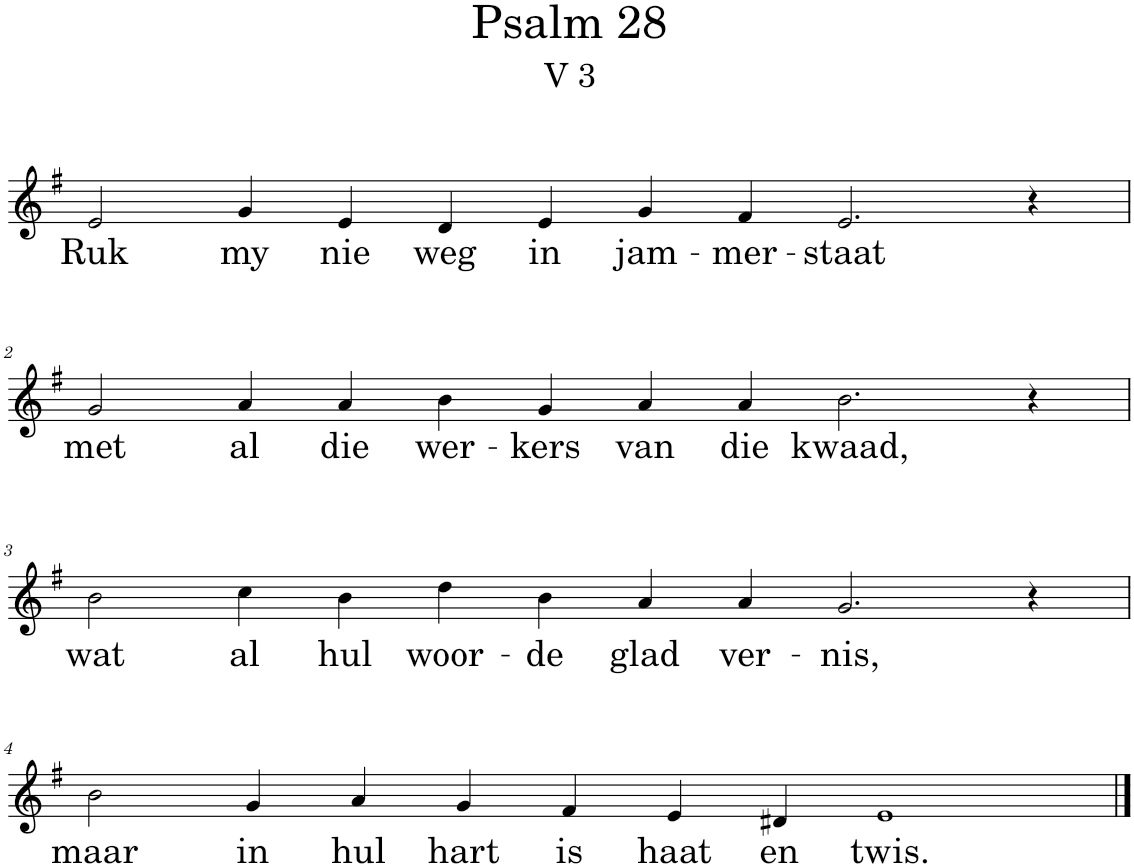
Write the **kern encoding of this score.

**kern	**text
*part1	*part1
*staff1	*staff1
*I"Pipe Organ	*
*I'Org.	*
*clefG2	*
*k[f#]	*
*M12/4	*
=1	=1
!	!LO:LY:b
2e/	Ruk
!	!LO:LY:b
4g/	my
!	!LO:LY:b
4e/	nie
!	!LO:LY:b
4d/	weg
!	!LO:LY:b
4e/	in
!	!LO:LY:b
4g/	jam-
!	!LO:LY:b
4f#/	-mer-
!	!LO:LY:b
2.e/	-staat
4r	.
!!LO:LB:g=z
=2	=2
!	!LO:LY:b
2g/	met
!	!LO:LY:b
4a/	al
!	!LO:LY:b
4a/	die
!	!LO:LY:b
4b\	wer-
!	!LO:LY:b
4g/	-kers
!	!LO:LY:b
4a/	van
!	!LO:LY:b
4a/	die
!	!LO:LY:b
2.b\	kwaad,
4r	.
!!LO:LB:g=z
=3	=3
!	!LO:LY:b
2b\	wat
!	!LO:LY:b
4cc\	al
!	!LO:LY:b
4b\	hul
!	!LO:LY:b
4dd\	woor-
!	!LO:LY:b
4b\	-de
!	!LO:LY:b
4a/	glad
!	!LO:LY:b
4a/	ver-
!	!LO:LY:b
2.g/	-nis,
4r	.
!!LO:LB:g=z
=4	=4
!	!LO:LY:b
2b\	maar
!	!LO:LY:b
4g/	in
!	!LO:LY:b
4a/	hul
!	!LO:LY:b
4g/	hart
!	!LO:LY:b
4f#/	is
!	!LO:LY:b
4e/	haat
!	!LO:LY:b
4d#X/	en
!	!LO:LY:b
1e	twis.
==	==
*-	*-
